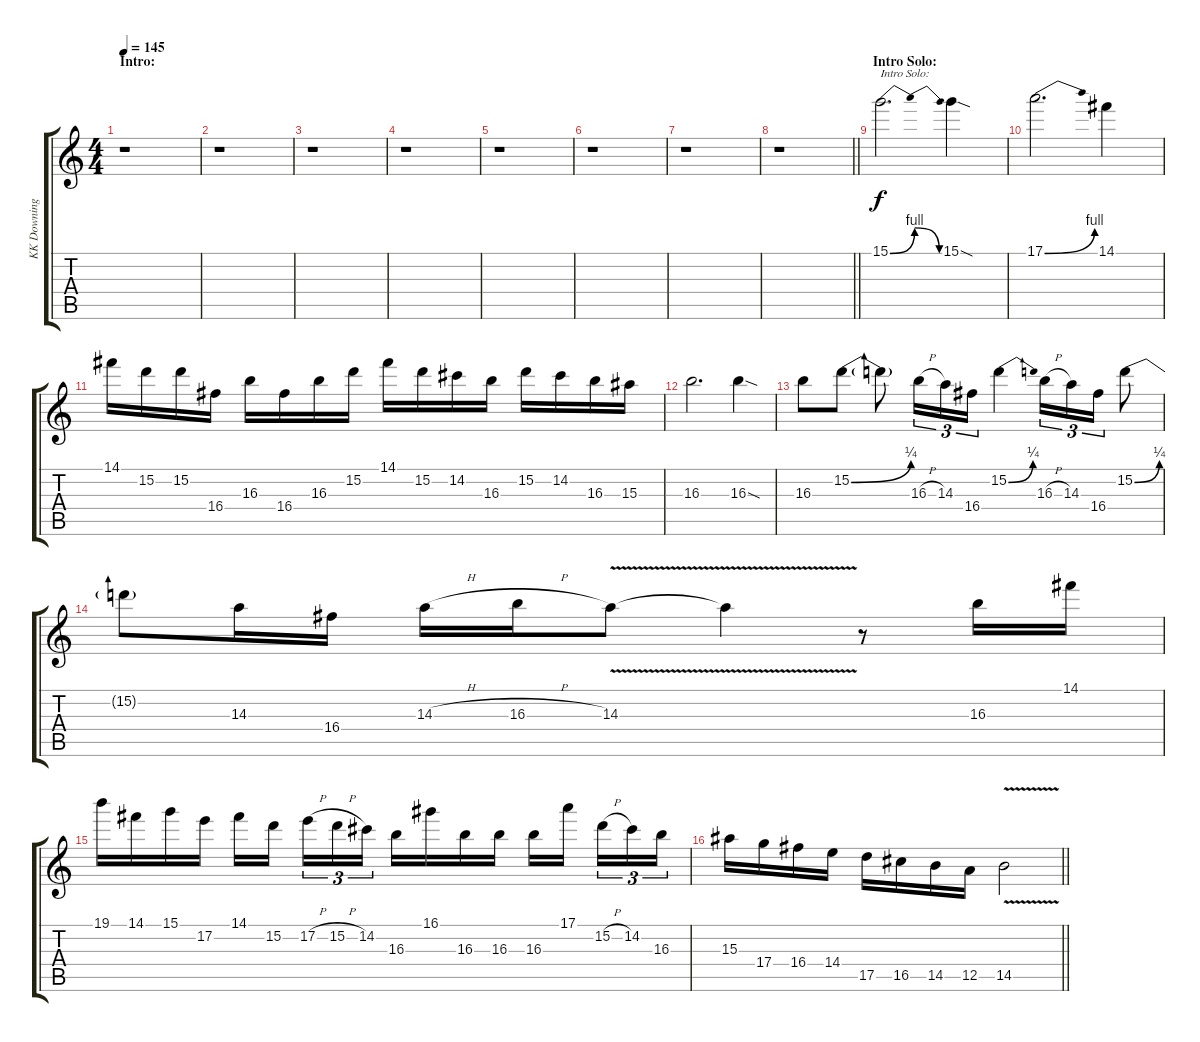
\track ("KK Downing" "KK Downing") {instrument distortionguitar}
\staff {score tabs}
\tuning (E4 B3 G3 D3 A2 E2) {hide}
\ts (4 4)
\section ("" "Intro:")
\tempo 145
\clef g2
\ks c
r.1{dy f instrument distortionguitar} |
r.1 |
r.1 |
r.1 |
r.1 |
r.1 |
r.1 |
\barLineRight lightlight
r.1 |
\section ("" "Intro Solo:")
15.1{be (bendrelease 0 0 5 4 45 4 60 0)}.2{d txt "Intro Solo:"} 15.1{sod}.4 |
17.1{be (bend 0 0 60 4)}.2{d} 14.1.4 |
14.1.16 15.2.16 15.2.16 16.4.16 16.3.16 16.4.16 16.3.16 15.2.16 14.1.16 15.2.16 14.2.16 16.3.16 15.2.16 14.2.16 16.3.16 15.3.16 |
16.3.2{d} 16.3{sod}.4 |
16.3.8 15.2{be (bend 0 0 60 1)}.8 15.2{t}.8 16.3{h}.16{tu (3 2)} 14.3.16{tu (3 2)} 16.4.16{tu (3 2)} 15.2{be (bend 0 0 60 1)}.4 16.3{h}.16{tu (3 2)} 14.3.16{tu (3 2)} 16.4.16{tu (3 2)} 15.2{be (bend 0 0 60 1)}.8 |
15.2{t}.8 14.3.16 16.4.16 14.3{h}.16 16.3{h}.16 14.3{v}.8 14.3{t}.4 r.8 16.3.16 14.1.16 |
19.1.16 14.1.16 15.1.16 17.2.16 14.1.16 15.2.16{beam splitsecondary} 17.2{h}.16{tu (3 2)} 15.2{h}.16{tu (3 2)} 14.2.16{tu (3 2)} 16.3.16 16.1.16 16.3.16 16.3.16 16.3.16 17.1.16{beam splitsecondary} 15.2{h}.16{tu (3 2)} 14.2.16{tu (3 2)} 16.3.16{tu (3 2)} |
\barLineRight lightlight
15.3.16 17.4.16 16.4.16 14.4.16 17.5.16 16.5.16 14.5.16 12.5.16 14.5{v}.2
